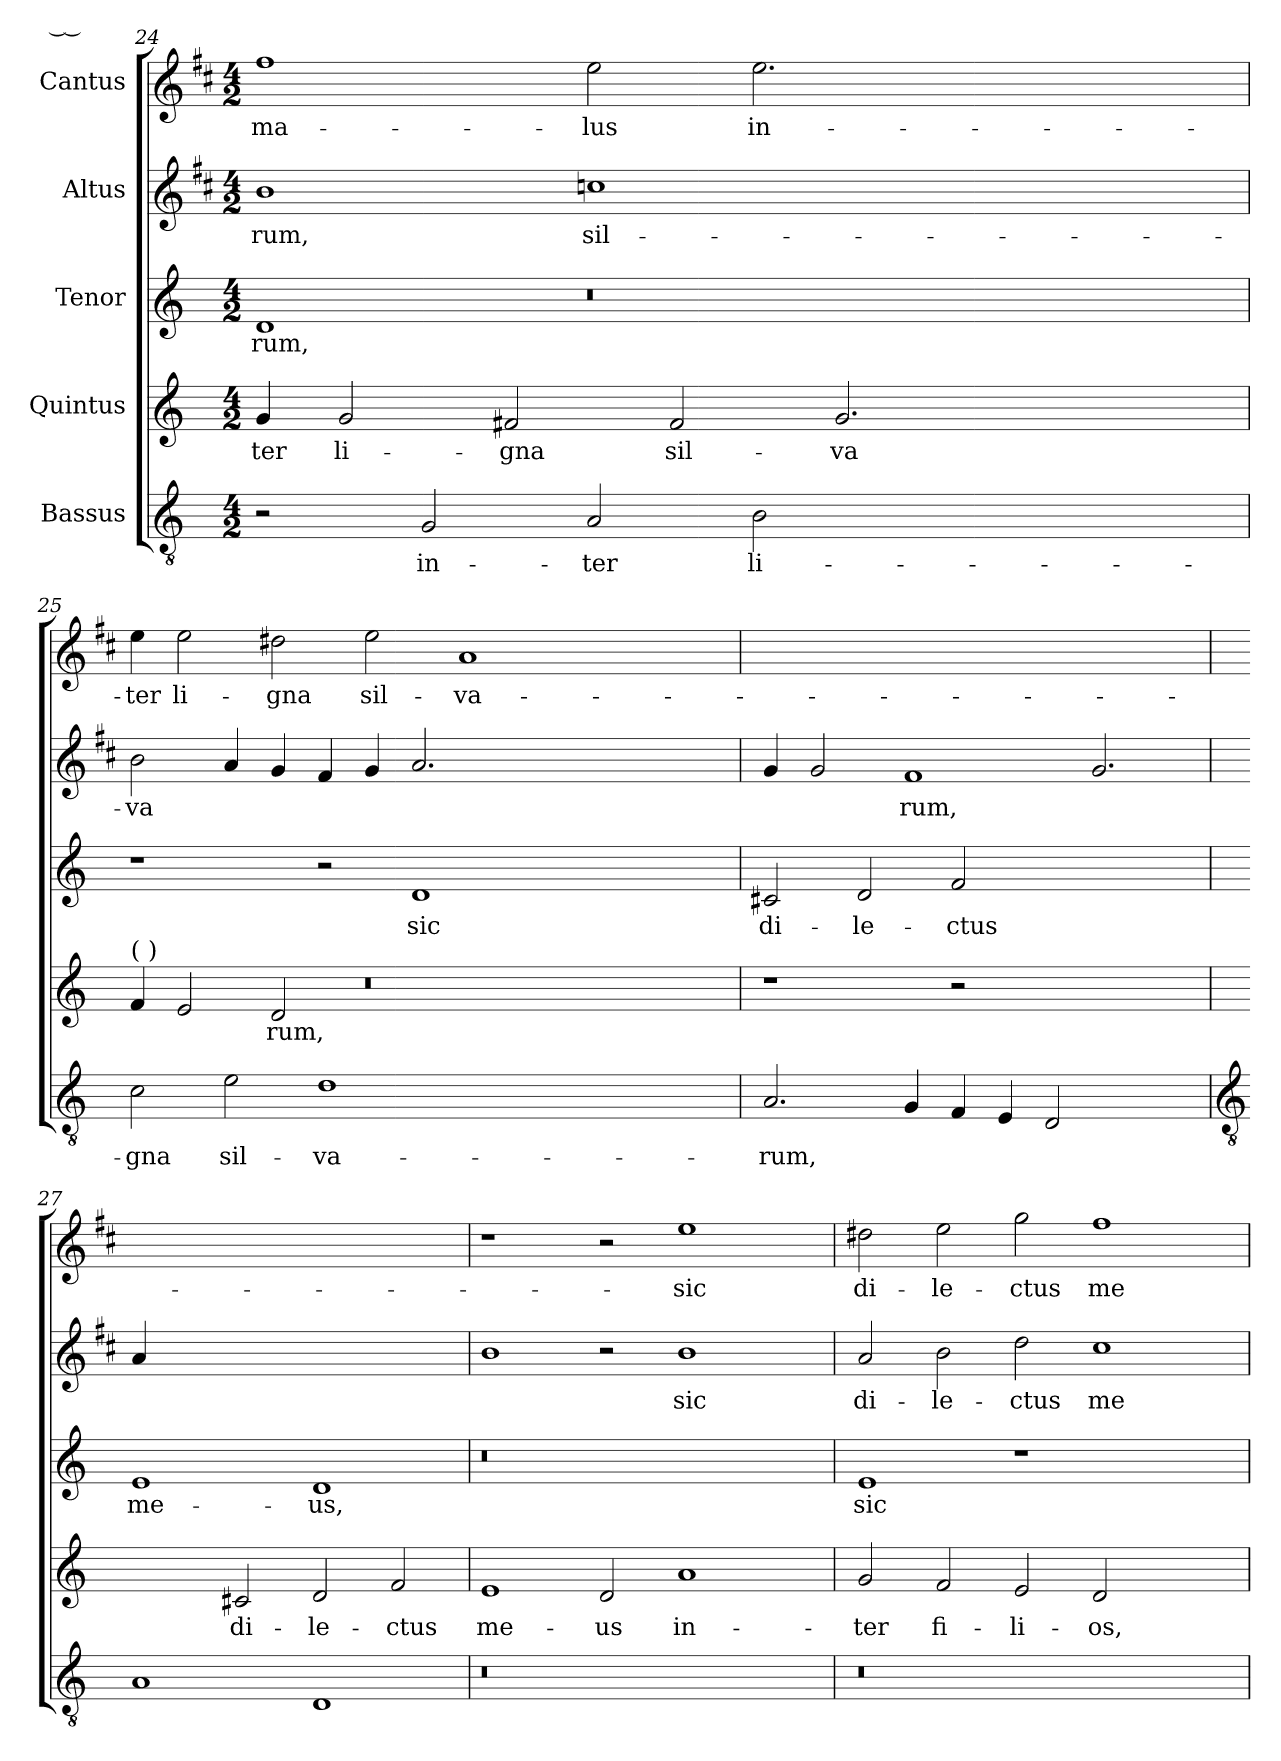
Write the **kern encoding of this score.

**kern	**text	**kern	**text	**kern	**text	**kern	**text	**kern	**text
*part5	*part5	*part4	*part4	*part3	*part3	*part2	*part2	*part1	*part1
*staff5	*staff5	*staff4	*staff4	*staff3	*staff3	*staff2	*staff2	*staff1	*staff1
*I"Bassus	*	*I"Quintus	*	*I"Tenor	*	*I"Altus	*	*I"Cantus	*
*clefGv2	*	*clefG2	*	*clefG2	*	*clefG2	*	*clefG2	*
*	*	*	*	*	*	*ITrd1c2	*	*ITrd1c2	*
*k[]	*	*k[]	*	*k[]	*	*k[]	*	*k[]	*
*C:	*	*C:	*	*C:	*	*C:	*	*C:	*
*M4/2	*	*M4/2	*	*M4/2	*	*M4/2	*	*M4/2	*
=24A	=24A	=24A	=24A	=24A	=24A	=24A	=24A	=24A	=24A
!	!	!	!LO:LY:b	!	!LO:LY:b	!	!LO:LY:b	!	!LO:LY:b
*	*	*	*	*	*	*	*	*^	*
2r	.	4g	-ter	1d	-rum,	1a	-rum,	1ee	2.ryy	ma-
!	!	!	!LO:LY:b	!	!	!	!	!	!	!
.	.	2g	li-	.	.	.	.	.	.	.
!	!LO:LY:b	!	!	!	!	!	!	!	!	!
2G	in-	.	.	.	.	.	.	.	.	.
!	!	!	!LO:LY:b	!	!	!	!	!	!	!
.	.	2f#X	-gna	.	.	.	.	.	1ryy	.
!	!LO:LY:b	!	!	!	!	!	!LO:LY:b	!	!	!LO:LY:b
2A	-ter	.	.	0r	.	1b-X	sil-	2dd	.	-lus
!	!	!	!LO:LY:b	!	!	!	!	!	!	!
.	.	2f#	sil-	.	.	.	.	.	.	.
!	!LO:LY:b	!	!	!	!	!	!	!	!	!LO:LY:b
2B	li-	.	.	.	.	.	.	2.dd	.	in-
!	!	!	!LO:LY:b	!	!	!	!	!	!	!
.	.	2.g	-va	.	.	.	.	.	1ryy	.
1ryy	.	.	.	.	.	1ryy	.	.	.	.
.	.	.	.	.	.	.	.	2.ryy	.	.
.	.	2ryy	.	.	.	.	.	.	.	.
.	.	.	.	.	.	.	.	.	4ryy	.
=25A	=25A	=25A	=25A	=25A	=25A	=25A	=25A	=25A	=25A	=25A
!	!	!LO:TX:a:t=(  )	!	!	!	!	!	!	!	!
!	!LO:LY:b	!	!	!	!	!	!LO:LY:b	!	!	!LO:LY:b
2c	-gna	4f	.	1r	.	2a	-va	4dd	2ryy	-ter
!	!	!	!	!	!	!	!	!	!	!LO:LY:b
.	.	2e	.	.	.	.	.	2dd	.	li-
!	!LO:LY:b	!	!	!	!	!	!	!	!	!
2e	sil-	.	.	.	.	4g	.	.	1ryy	.
!	!	!	!LO:LY:b	!	!	!	!	!	!	!LO:LY:b
.	.	2d	rum,	.	.	4f	.	2cc#X	.	-gna
!	!LO:LY:b	!	!	!	!	!	!	!	!	!
1d	-va-	.	.	2r	.	4e	.	.	.	.
!	!	!	!	!	!	!	!	!	!	!LO:LY:b
.	.	0r	.	.	.	4f	.	2dd	.	sil-
!	!	!	!	!	!LO:LY:b	!	!	!	!	!
.	.	.	.	1d	sic	2.g	.	.	1..ryy	.
!	!	!	!	!	!	!	!	!	!	!LO:LY:b
.	.	.	.	.	.	.	.	1g	.	-va-
1ryy	.	.	.	.	.	.	.	.	.	.
.	.	.	.	.	.	1ryy	.	.	.	.
.	.	.	.	2.ryy	.	.	.	.	.	.
.	.	.	.	.	.	.	.	2ryy	.	.
4ryy	.	.	.	.	.	.	.	.	.	.
=26A	=26A	=26A	=26A	=26A	=26A	=26A	=26A	=26A	=26A	=26A
!	!LO:LY:b	!	!	!	!LO:LY:b	!	!	!	!	!LO:LY:b
2.A	-rum,	1r	.	2c#	di-	4f	.	[1ayy	1ryy	-rum,
.	.	.	.	.	.	2f	.	.	.	.
!	!	!	!	!	!LO:LY:b	!	!	!	!	!
.	.	.	.	2d	-le-	.	.	.	.	.
!	!	!	!	!	!	!	!LO:LY:b	!	!	!
4G	.	.	.	.	.	1e	rum,	.	.	.
!	!	!	!	!	!LO:LY:b	!	!	!	!	!
4F	.	2r	.	2f	-ctus	.	.	1.ayy_	1.ryy	.
4E	.	.	.	.	.	.	.	.	.	.
!	!	!	!LO:LY:b	!	!	!	!	!	!	!
2D	.	[2dyy	sic__	1ryy	.	.	.	.	.	.
.	.	.	.	.	.	2.f	.	.	.	.
2ryy	.	2ryy	.	.	.	.	.	.	.	.
!!LO:LB:g=z	!!
=27A	=27A	=27A	=27A	=27A	=27A	=27A	=27A	=27A	=27A	=27A
*clefGv2	*	*	*	*	*	*	*	*	*	*
!	!	!	!LO:LY:b	!	!LO:LY:b	!	!	!	!	!
1A	.	2dyy]	__	1e	me-	4g	.	2ayy]	1.ryy	.
.	.	.	.	.	.	1..ryy	.	.	.	.
!	!	!	!LO:LY:b	!	!	!	!	!	!	!
.	.	2c#X	di-	.	.	.	.	1.ryy	.	.
!	!	!	!LO:LY:b	!	!LO:LY:b	!	!	!	!	!
1D	.	2d	-le-	1d	-us,	.	.	.	.	.
!	!	!	!LO:LY:b	!	!	!	!	!	!	!
.	.	2f	-ctus	.	.	.	.	.	2ryy	.
!!LO:LB:g=z	!!
=28	=28	=28	=28	=28	=28	=28	=28	=28	=28	=28
!	!	!	!LO:LY:b	!	!	!	!LO:LY:b	!	!	!
0r	.	1e	me-	0r	.	1a	___	1r	0ryy	.
!	!	!	!LO:LY:b	!	!	!	!	!	!	!
.	.	2d	-us	.	.	2r	.	2r	.	.
!	!	!	!LO:LY:b	!	!	!	!LO:LY:b	!	!	!LO:LY:b
.	.	1a	in-	.	.	1a	sic	1dd	.	sic
2ryy	.	.	.	2ryy	.	.	.	.	2ryy	.
=28	=28	=28	=28	=28	=28	=28	=28	=28	=28	=28
!	!	!	!LO:LY:b	!	!LO:LY:b	!	!LO:LY:b	!	!	!LO:LY:b
0r	.	2g	-ter	1e	sic	2g	di-	2cc#	0ryy	di-
!	!	!	!LO:LY:b	!	!	!	!LO:LY:b	!	!	!LO:LY:b
.	.	2f	fi-	.	.	2a	-le-	2dd	.	-le-
!	!	!	!LO:LY:b	!	!	!	!LO:LY:b	!	!	!LO:LY:b
.	.	2e	-li-	1r	.	2cc	-ctus	2ff	.	-ctus
!	!	!	!LO:LY:b	!	!	!	!LO:LY:b	!	!	!LO:LY:b
.	.	2d	-os,	.	.	1b	me-	1ee	.	me-
2ryy	.	2ryy	.	2ryy	.	.	.	.	2ryy	.
*	*	*	*	*	*	*	*	*v	*v	*
=	=	=	=	=	=	=	=	=	=
*-	*-	*-	*-	*-	*-	*-	*-	*-	*-
